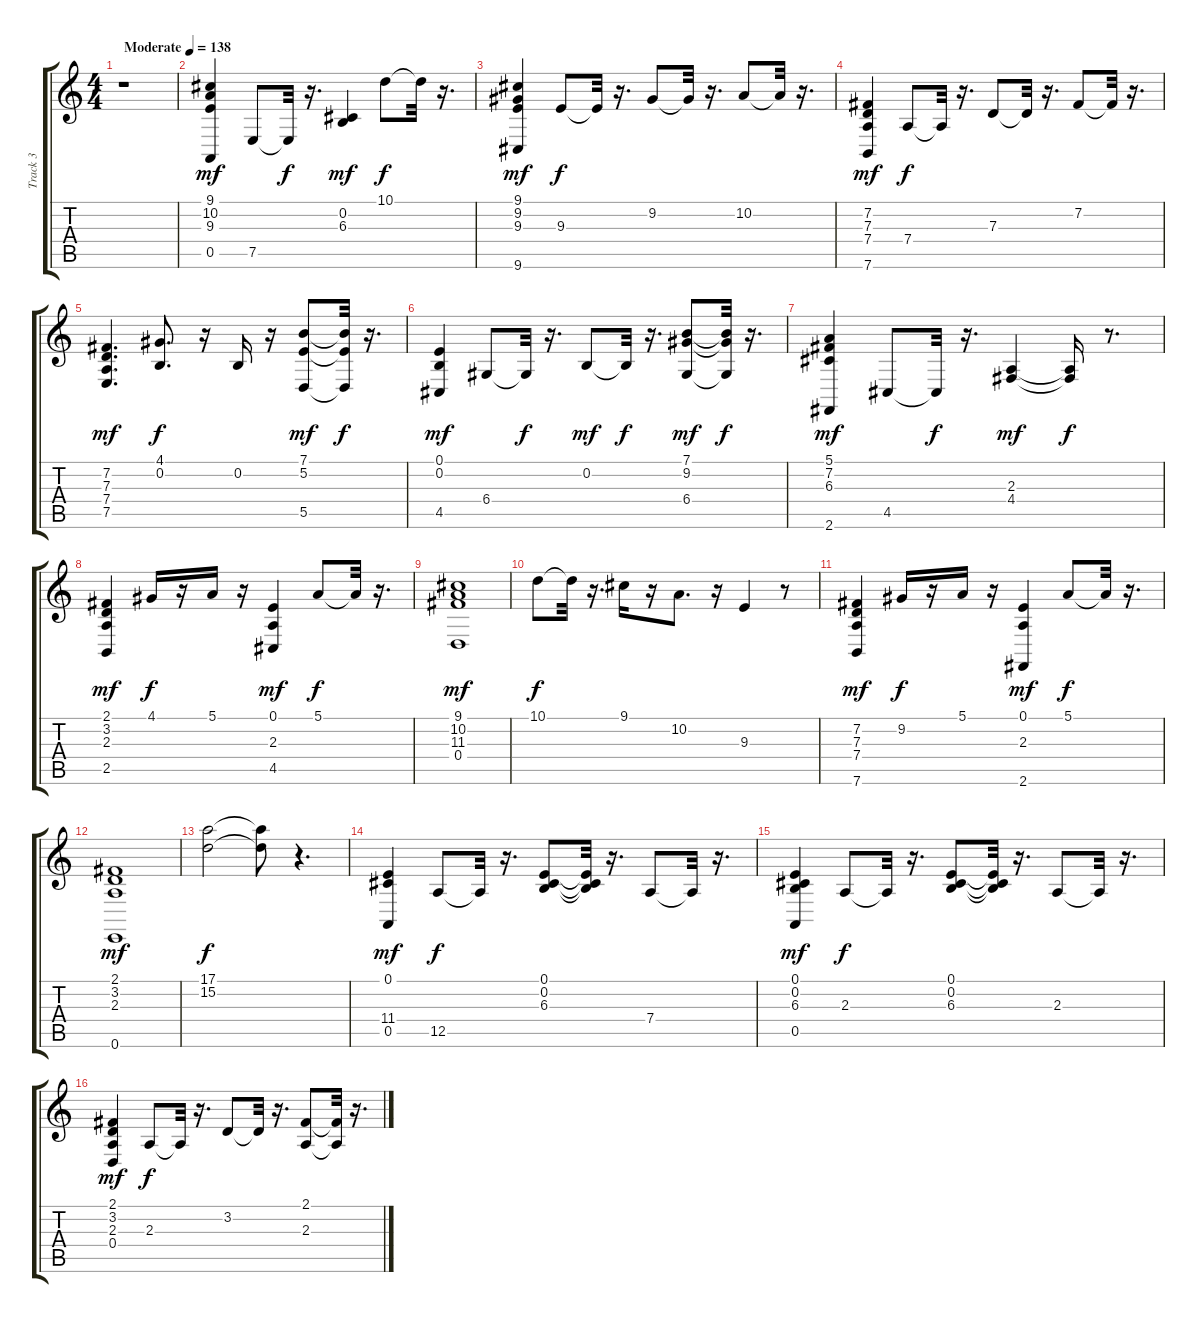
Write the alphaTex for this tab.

\track ("Track 3" "Track 3") {instrument acousticgrandpiano}
\staff {score tabs}
\tuning (E4 B3 G3 D3 A2 E2) {hide}
\ts (4 4)
\tempo (138 "Moderate")
\clef g2
\ks c
r.1{dy mf instrument acousticgrandpiano} |
(9.1 10.2 9.3 0.5).4 7.5.8 7.5{t}.32{dy f} r.16{d} (0.2 6.3).4{dy mf} 10.1.8{dy f} 10.1{t}.32 r.16{d} |
(9.1 9.2 9.3 9.6).4{dy mf} 9.3.8{dy f} 9.3{t}.32 r.16{d} 9.2.8 9.2{t}.32 r.16{d} 10.2.8 10.2{t}.32 r.16{d} |
(7.2 7.3 7.4 7.6).4{dy mf} 7.4.8{dy f} 7.4{t}.32 r.16{d} 7.3.8 7.3{t}.32 r.16{d} 7.2.8 7.2{t}.32 r.16{d} |
(7.2 7.3 7.4 7.5).4{d dy mf} (4.1 0.2).8{d dy f} r.16 0.2.16 r.16 (7.1 5.2 5.5).8{dy mf} (7.1{t} 5.2{t} 5.5{t}).32{dy f} r.16{d} |
(0.1 0.2 4.5).4{dy mf} 6.4.8 6.4{t}.32{dy f} r.16{d} 0.2.8{dy mf} 0.2{t}.32{dy f} r.16{d} (7.1 9.2 6.4).8{dy mf} (7.1{t} 9.2{t} 6.4{t}).32{dy f} r.16{d} |
(5.1 7.2 6.3 2.6).4{dy mf} 4.5.8 4.5{t}.32{dy f} r.16{d} (2.3 4.4).4{dy mf} (2.3{t} 4.4{t}).16{dy f} r.8{d} |
(2.1 3.2 2.3 2.5).4{dy mf} 4.1.16{dy f} r.16 5.1.16 r.16 (0.1 2.3 4.5).4{dy mf} 5.1.8{dy f} 5.1{t}.32 r.16{d} |
(9.1 10.2 11.3 0.4).1{dy mf} |
10.1.8{dy f} 10.1{t}.32 r.16{d} 9.1.16 r.16 10.2.8{d} r.16 9.3.4 r.8 |
(7.2 7.3 7.4 7.6).4{dy mf} 9.2.16{dy f} r.16 5.1.16 r.16 (0.1 2.3 2.6).4{dy mf} 5.1.8{dy f} 5.1{t}.32 r.16{d} |
(2.1 3.2 2.3 0.6).1{dy mf} |
(17.1 15.2).2{dy f} (17.1{t} 15.2{t}).8 r.4{d} |
(0.1 11.4 0.5).4{dy mf} 12.5.8{dy f} 12.5{t}.32 r.16{d} (0.1 0.2 6.3).8 (0.1{t} 0.2{t} 6.3{t}).32 r.16{d} 7.4.8 7.4{t}.32 r.16{d} |
(0.1 0.2 6.3 0.5).4{dy mf} 2.3.8{dy f} 2.3{t}.32 r.16{d} (0.1 0.2 6.3).8 (0.1{t} 0.2{t} 6.3{t}).32 r.16{d} 2.3.8 2.3{t}.32 r.16{d} |
(2.1 3.2 2.3 0.4).4{dy mf} 2.3.8{dy f} 2.3{t}.32 r.16{d} 3.2.8 3.2{t}.32 r.16{d} (2.1 2.3).8 (2.1{t} 2.3{t}).32 r.16{d}
